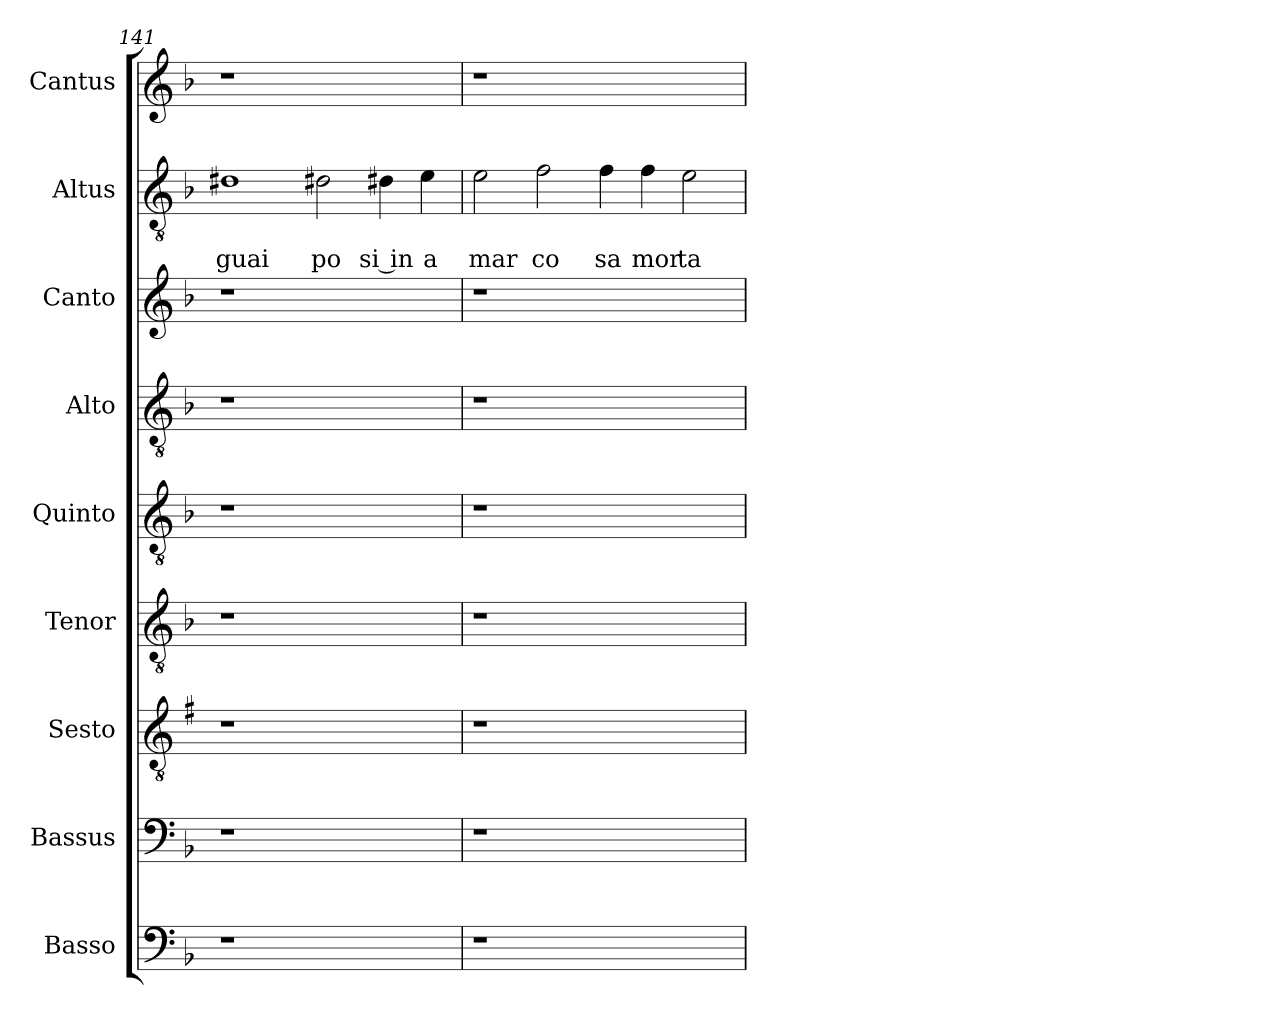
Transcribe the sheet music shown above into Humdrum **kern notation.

**kern	**kern	**kern	**kern	**kern	**kern	**kern	**kern	**text	**text	**kern
*part9	*part8	*part7	*part6	*part5	*part4	*part3	*part2	*part2	*part2	*part1
*staff9	*staff8	*staff7	*staff6	*staff5	*staff4	*staff3	*staff2	*staff2	*staff2	*staff1
*I"Basso	*I"Bassus	*I"Sesto	*I"Tenor	*I"Quinto	*I"Alto	*I"Canto	*I"Altus	*	*	*I"Cantus
*	*	*I'Sesto	*I'Tenor	*I'Quinto	*I'Alto	*I'Canto	*I'Altus	*	*	*I'Cantus
*clefF4	*clefF4	*clefGv2	*clefGv2	*clefGv2	*clefGv2	*clefG2	*clefGv2	*	*	*clefG2
*k[b-]	*k[b-]	*k[f#]	*k[b-]	*k[b-]	*k[b-]	*k[b-]	*k[b-]	*	*	*k[b-]
*F:	*F:	*G:	*F:	*F:	*F:	*F:	*F:	*	*	*F:
=141	=141	=141	=141	=141	=141	=141	=141	=141	=141	=141
!	!	!	!	!	!	!	!	!	!LO:LY:b	!
1r	1r	1r	1r	1r	1r	1r	1d#X	.	guai	1r
!	!	!	!	!	!	!	!	!	!LO:LY:b	!
1ryy	1ryy	1ryy	1ryy	1ryy	1ryy	1ryy	2d#X\	.	po	1ryy
!	!	!	!	!	!	!	!	!	!LO:LY:b:rj	!
.	.	.	.	.	.	.	4d#X\	.	si in	.
!	!	!	!	!	!	!	!	!	!LO:LY:b	!
.	.	.	.	.	.	.	4e\	.	a	.
=142	=142	=142	=142	=142	=142	=142	=142	=142	=142	=142
!	!	!	!	!	!	!	!	!	!LO:LY:b	!
1r	1r	1r	1r	1r	1r	1r	2e\	.	mar	1r
!	!	!	!	!	!	!	!	!	!LO:LY:b	!
.	.	.	.	.	.	.	2f\	.	co	.
!	!	!	!	!	!	!	!	!	!LO:LY:b	!
1ryy	1ryy	1ryy	1ryy	1ryy	1ryy	1ryy	4f\	.	sa	1ryy
!	!	!	!	!	!	!	!	!	!LO:LY:b	!
.	.	.	.	.	.	.	4f\	.	mor	.
!	!	!	!	!	!	!	!	!	!LO:LY:b	!
.	.	.	.	.	.	.	2e\	.	ta	.
=	=	=	=	=	=	=	=	=	=	=
*-	*-	*-	*-	*-	*-	*-	*-	*-	*-	*-
